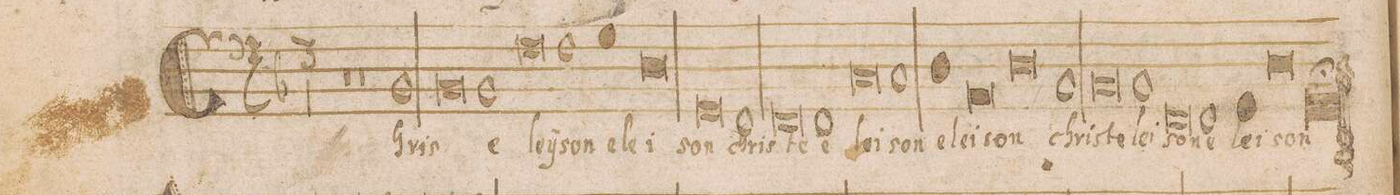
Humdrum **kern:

**kern	**text
*I"BASVS	*
*clefF4	*
*k[b-]	*
*M3/1	*
1r	.
1r	.
1BB-	Cgris-
=22	=22
0BB-	.
1BB-	-e
=23	=23
0F	leÿ-
1F	-son
=24	=24
1G	e-
0D	-lei-
=25	=25
0GG	-son
1FF	chris-
=26	=26
0FF	-te
1FF	e-
=27	=27
0C	-lei-
1C	-son
=28	=28
1D	e-
0AA	-lei-
=29	=29
0D,	-son
1BB-	chris-
=30	=30
0BB-	-te
1BB-	lei-
=31	=31
0FF	-son
1FF	e-
=32	=32
1GG	-le-
0D	-i-
=33	=33
0GG;	-son
1ryy	.
=34||	=34||
*M3/1	*
*-	*-
